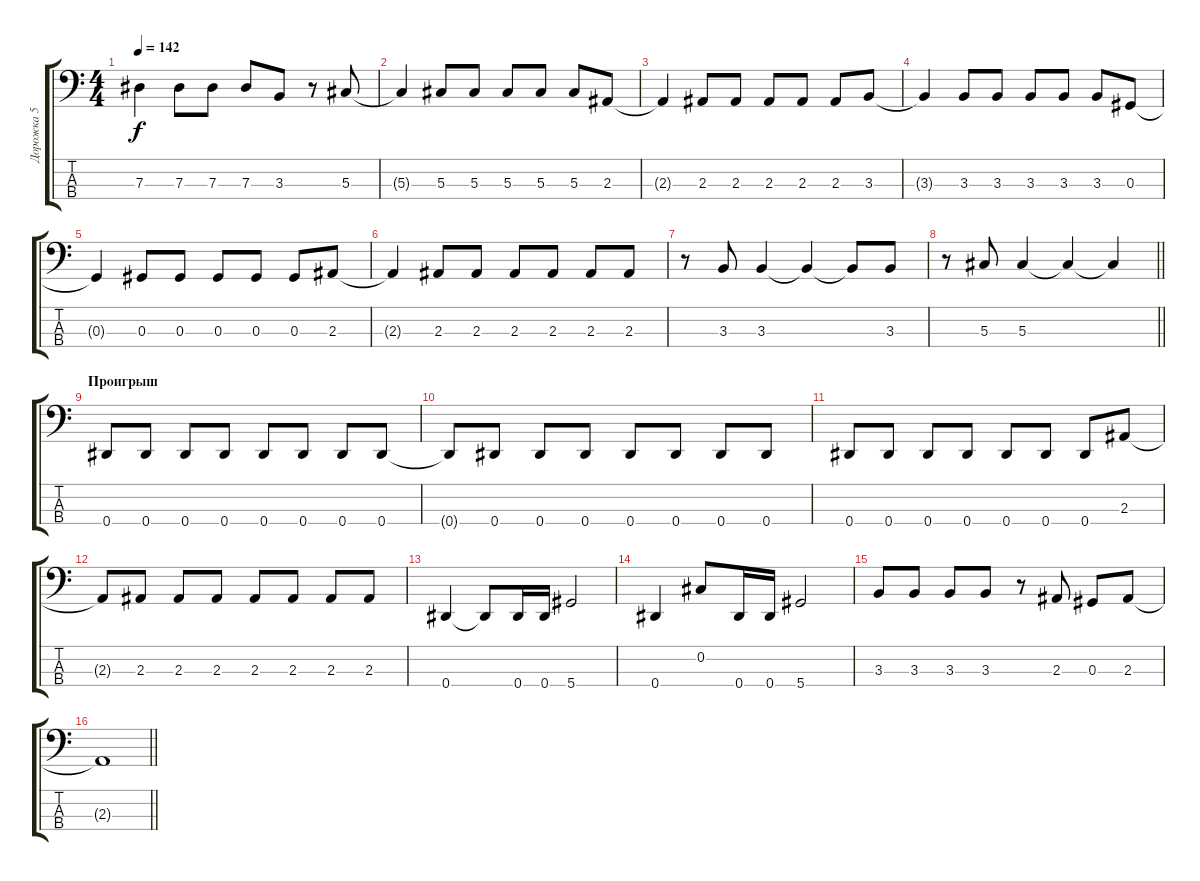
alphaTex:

\track ("Дорожка 5" "Дорожка 5") {instrument electricbasspick}
\staff {score tabs}
\tuning (Gb2 Db2 Ab1 Eb1) {hide}
\ts (4 4)
\tempo 142
\clef f4
\ks c
7.3.4{dy f} 7.3.8 7.3.8 7.3.8 3.3.8 r.8 5.3.8 |
5.3{t}.4 5.3.8 5.3.8 5.3.8 5.3.8 5.3.8 2.3.8 |
2.3{t}.4 2.3.8 2.3.8 2.3.8 2.3.8 2.3.8 3.3.8 |
3.3{t}.4 3.3.8 3.3.8 3.3.8 3.3.8 3.3.8 0.3.8 |
0.3{t}.4 0.3.8 0.3.8 0.3.8 0.3.8 0.3.8 2.3.8 |
2.3{t}.4 2.3.8 2.3.8 2.3.8 2.3.8 2.3.8 2.3.8 |
r.8 3.3.8 3.3.4 3.3{t}.4 3.3{t}.8 3.3.8 |
\barLineRight lightlight
r.8 5.3.8 5.3.4 5.3{t}.4 5.3{t}.4 |
\section ("" "Проигрыш")
0.4.8 0.4.8 0.4.8 0.4.8 0.4.8 0.4.8 0.4.8 0.4.8 |
0.4{t}.8 0.4.8 0.4.8 0.4.8 0.4.8 0.4.8 0.4.8 0.4.8 |
0.4.8 0.4.8 0.4.8 0.4.8 0.4.8 0.4.8 0.4.8 2.3.8 |
2.3{t}.8 2.3.8 2.3.8 2.3.8 2.3.8 2.3.8 2.3.8 2.3.8 |
0.4.4 0.4{t}.8 0.4.16 0.4.16 5.4.2 |
0.4.4 0.2.8 0.4.16 0.4.16 5.4.2 |
3.3.8 3.3.8 3.3.8 3.3.8 r.8 2.3.8 0.3.8 2.3.8 |
\barLineRight lightlight
2.3{t}.1
